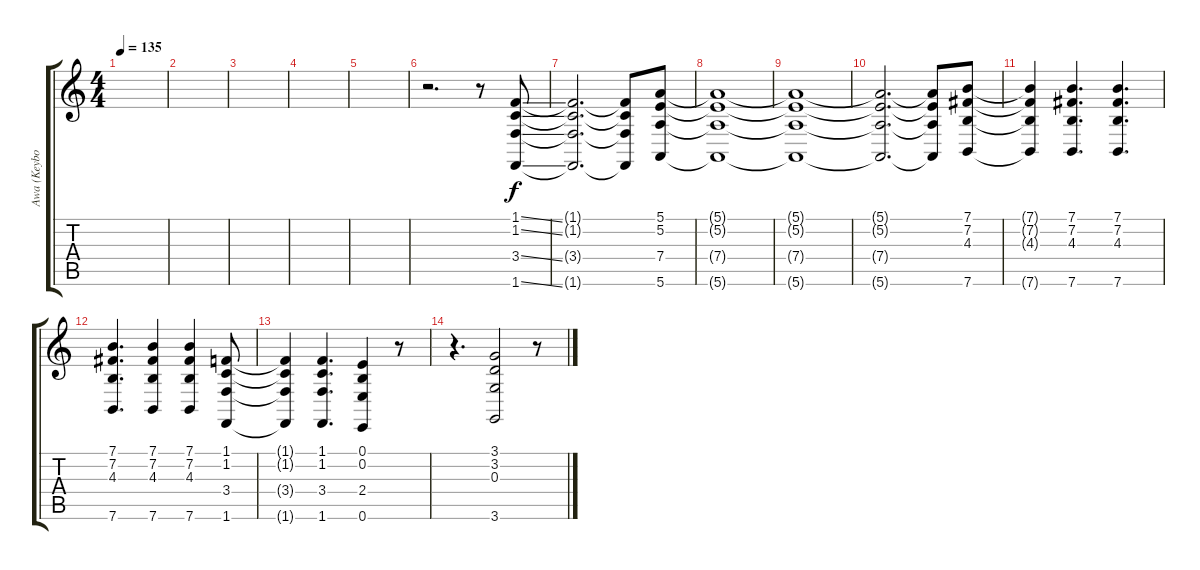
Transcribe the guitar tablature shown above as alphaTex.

\track ("Awa (Keybords)" "Awa (Keybo") {instrument orchestrahit}
\staff {score tabs}
\tuning (E4 B3 G3 D3 A2 E2) {hide}
\ts (4 4)
\tempo 135
\clef g2
\ks c
|
|
|
|
|
r.2{d} r.8 (1.1{ss} 1.2{ss} 3.4{ss} 1.6{ss}).8{volume 10 instrument stringensemble1} |
(1.1{t} 1.2{t} 3.4{t} 1.6{t}).2{d} (1.1{t} 1.2{t} 3.4{t} 1.6{t}).8 (5.1 5.2 7.4 5.6).8 |
(5.1{t} 5.2{t} 7.4{t} 5.6{t}).1 |
(5.1{t} 5.2{t} 7.4{t} 5.6{t}).1 |
(5.1{t} 5.2{t} 7.4{t} 5.6{t}).2{d} (5.1{t} 5.2{t} 7.4{t} 5.6{t}).8 (7.1 7.2 4.3 7.6).8 |
(7.1{t} 7.2{t} 4.3{t} 7.6{t}).4 (7.1 7.2 4.3 7.6).4{d} (7.1 7.2 4.3 7.6).4{d} |
(7.1 7.2 4.3 7.6).4{d} (7.1 7.2 4.3 7.6).4 (7.1 7.2 4.3 7.6).4 (1.1 1.2 3.4 1.6).8 |
(1.1{t} 1.2{t} 3.4{t} 1.6{t}).4 (1.1 1.2 3.4 1.6).4{d} (0.1 0.2 2.4 0.6).4 r.8 |
r.4{d} (3.1 3.2 0.3 3.6).2{instrument stringensemble2} r.8
